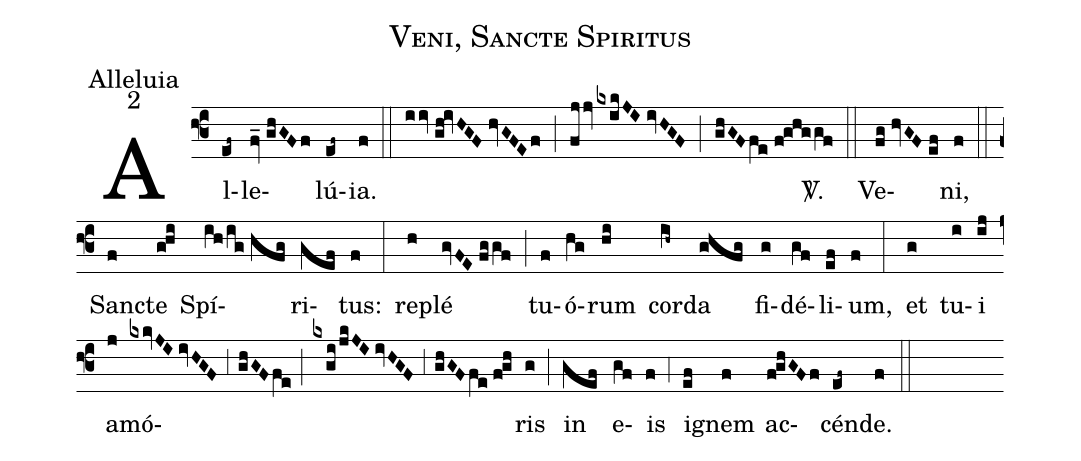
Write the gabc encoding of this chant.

name:Veni, Sancte Spiritus;
office-part:Alleluia;
mode:2;
%%
(f3) Al(ef~)le(fv_//ghGFf)lú(ef~)ia.(f) (::)
(iiv//gh!ivHGF//hvGFEf) (;) (fjjv/kxikJI//ivHGF) (;) (ghGFfe//f!ghggf) (::)

<sp>V/</sp>. <alt>Chorus genua flectit usque ad Reple, et cantat totum.</alt>() Ve(fg//hvGF//ef)ni,(f) (::)
San(f)cte(g!hi) Spí(ih/ig//hfg)ri(gef)tus:(f) (:)
re(h)plé(gvFE//fggf) (;) tu(f)ó(hg)rum(hi) cor(ih~)da(ghfg) fi(g)dé(gf)li(ef)um,(f) (:)
et(g) tu(i)i(ij) a(j)mó(kxkvJI//ivHGF,3ghGFfe;kxgi/jkJI//ivHGF,3ghGFfe//f!gh)ris(g) (;) in(gef) e(gf)is(f) (,4) i(ef)gnem(f) ac(f!ghGFf)cén(ef~)de.(f) (::)
